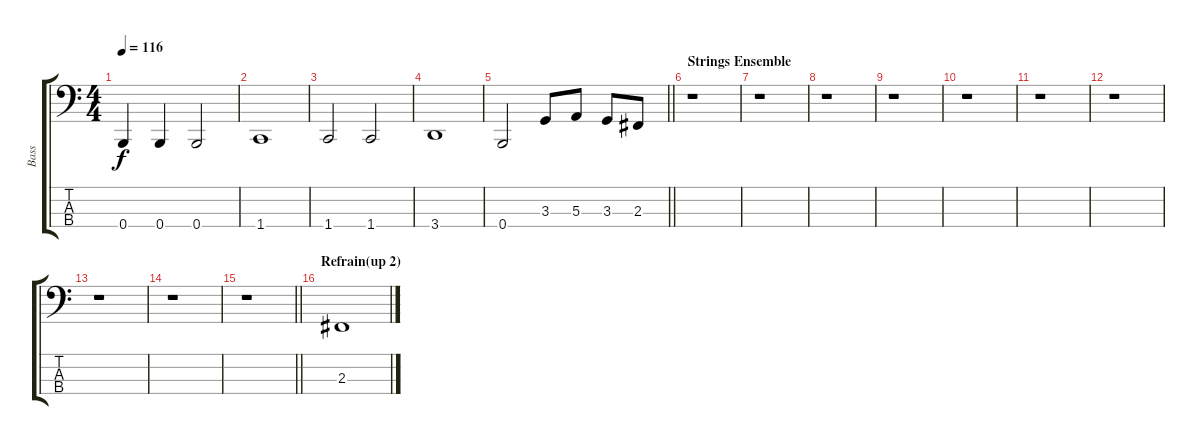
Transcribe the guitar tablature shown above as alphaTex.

\track ("Bass" "Bass") {instrument electricbassfinger}
\staff {score tabs}
\tuning (D2 A1 E1 B0) {hide}
\ts (4 4)
\tempo 116
\clef f4
\ks c
0.4.4{dy f} 0.4.4 0.4.2 |
1.4.1 |
1.4.2 1.4.2 |
3.4.1 |
\barLineRight lightlight
0.4.2 3.3.8 5.3.8 3.3.8 2.3.8 |
\section ("" "Strings Ensemble")
r.1 |
r.1 |
r.1 |
r.1 |
r.1 |
r.1 |
r.1 |
r.1 |
r.1 |
\barLineRight lightlight
r.1 |
\section ("" "Refrain(up 2)")
2.3.1
